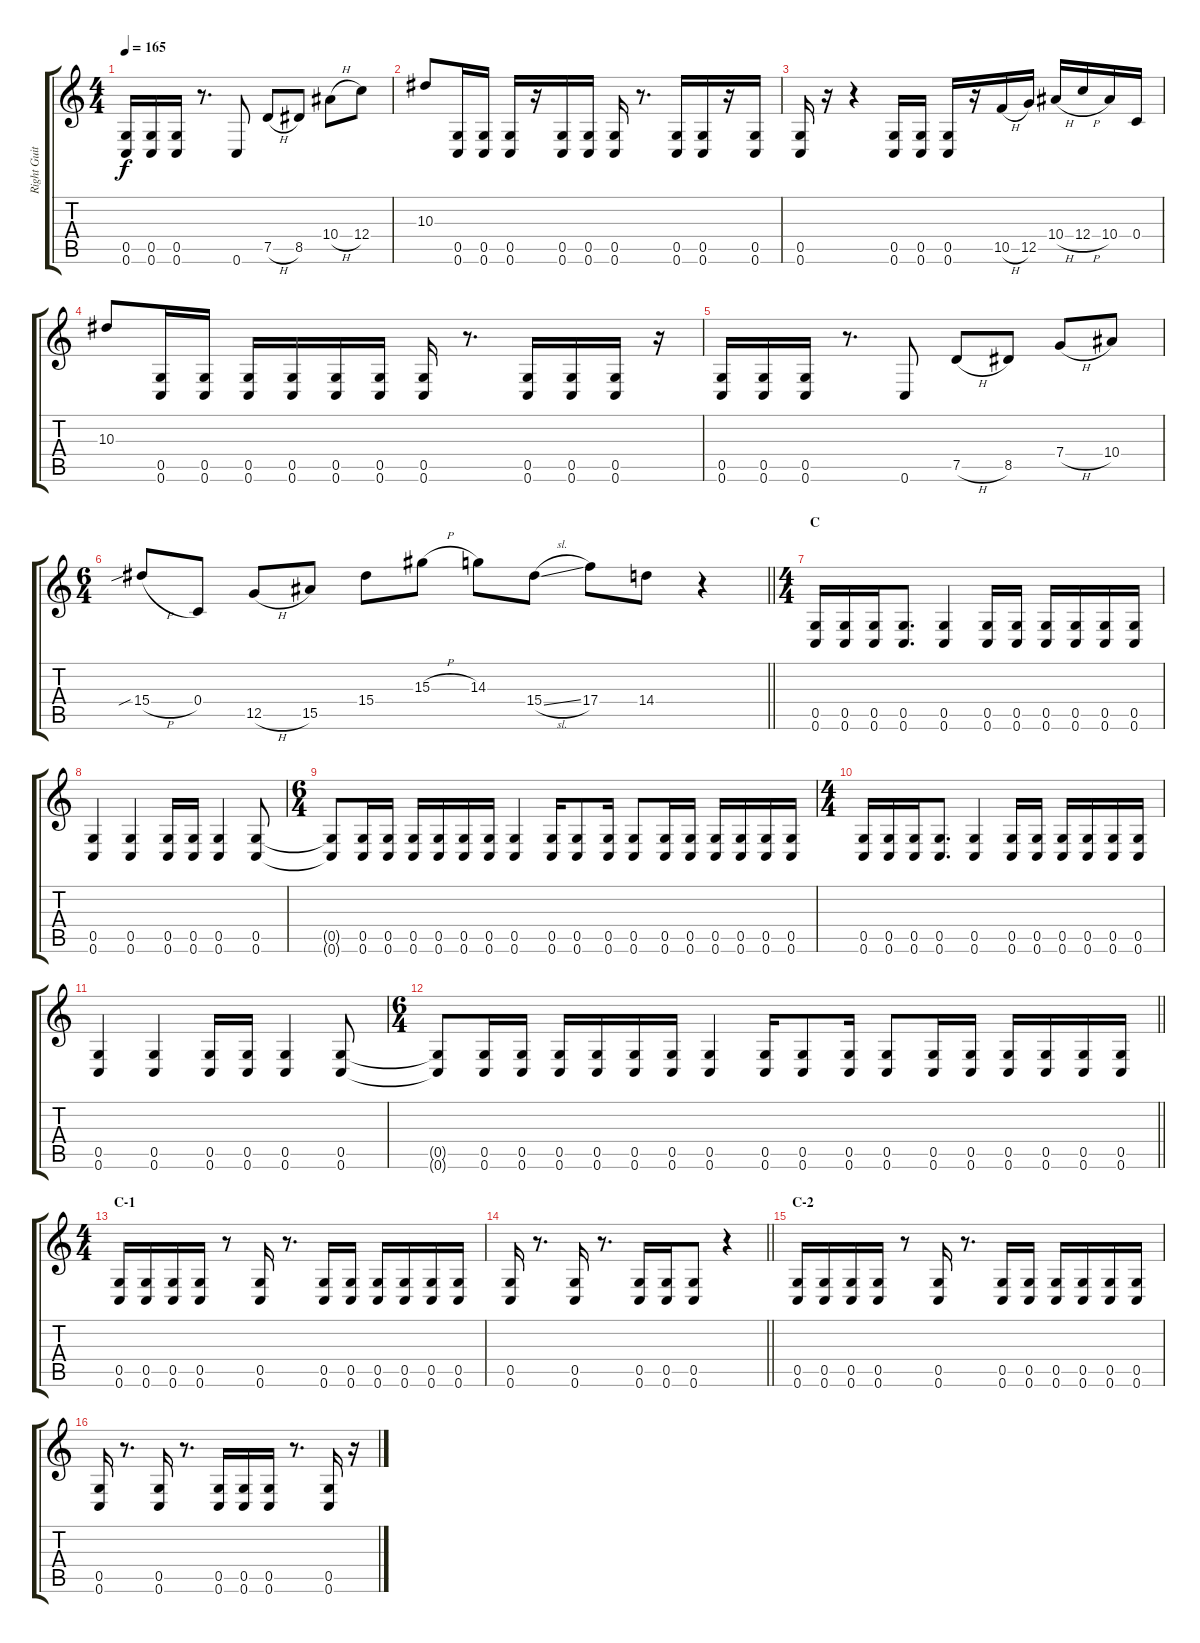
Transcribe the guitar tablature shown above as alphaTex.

\track ("Right Guitar" "Right Guit") {instrument distortionguitar}
\staff {score tabs}
\tuning (D4 A3 F3 C3 G2 C2) {hide}
\ts (4 4)
\tempo 165
\clef g2
\ks c
(0.5 0.6).16{dy f} (0.5 0.6).16 (0.5 0.6).16 r.8{d} 0.6.8 7.5{h}.8 8.5.8 10.4{h}.8 12.4.8 |
10.3.8 (0.5 0.6).16 (0.5 0.6).16 (0.5 0.6).16 r.16 (0.5 0.6).16 (0.5 0.6).16 (0.5 0.6).16 r.8{d} (0.5 0.6).16 (0.5 0.6).16 r.16 (0.5 0.6).16 |
(0.5 0.6).16 r.16 r.4 (0.5 0.6).16 (0.5 0.6).16 (0.5 0.6).16 r.16 10.5{h}.16 12.5.16 10.4{h}.16 12.4{h}.16 10.4.16 0.4.16 |
10.3.8 (0.5 0.6).16 (0.5 0.6).16 (0.5 0.6).16 (0.5 0.6).16 (0.5 0.6).16 (0.5 0.6).16 (0.5 0.6).16 r.8{d} (0.5 0.6).16 (0.5 0.6).16 (0.5 0.6).16 r.16 |
(0.5 0.6).16 (0.5 0.6).16 (0.5 0.6).16 r.8{d} 0.6.8 7.5{h}.8 8.5.8 7.4{h}.8 10.4.8 |
\ts (6 4)
\barLineRight lightlight
15.4{sib h}.8 0.4.8 12.5{h}.8 15.5.8 15.4.8 15.3{h}.8 14.3.8 15.4{sl}.8 17.4.8 14.4.8 r.4 |
\ts (4 4)
\section ("" "C")
(0.5 0.6).16 (0.5 0.6).16 (0.5 0.6).16 (0.5 0.6).8{d} (0.5 0.6).4 (0.5 0.6).16 (0.5 0.6).16 (0.5 0.6).16 (0.5 0.6).16 (0.5 0.6).16 (0.5 0.6).16 |
(0.5 0.6).4 (0.5 0.6).4 (0.5 0.6).16 (0.5 0.6).16 (0.5 0.6).4 (0.5 0.6).8 |
\ts (6 4)
(0.5{t} 0.6{t}).8 (0.5 0.6).16 (0.5 0.6).16 (0.5 0.6).16 (0.5 0.6).16 (0.5 0.6).16 (0.5 0.6).16 (0.5 0.6).4 (0.5 0.6).16 (0.5 0.6).8 (0.5 0.6).16 (0.5 0.6).8 (0.5 0.6).16 (0.5 0.6).16 (0.5 0.6).16 (0.5 0.6).16 (0.5 0.6).16 (0.5 0.6).16 |
\ts (4 4)
(0.5 0.6).16 (0.5 0.6).16 (0.5 0.6).16 (0.5 0.6).8{d} (0.5 0.6).4 (0.5 0.6).16 (0.5 0.6).16 (0.5 0.6).16 (0.5 0.6).16 (0.5 0.6).16 (0.5 0.6).16 |
(0.5 0.6).4 (0.5 0.6).4 (0.5 0.6).16 (0.5 0.6).16 (0.5 0.6).4 (0.5 0.6).8 |
\ts (6 4)
\barLineRight lightlight
(0.5{t} 0.6{t}).8 (0.5 0.6).16 (0.5 0.6).16 (0.5 0.6).16 (0.5 0.6).16 (0.5 0.6).16 (0.5 0.6).16 (0.5 0.6).4 (0.5 0.6).16 (0.5 0.6).8 (0.5 0.6).16 (0.5 0.6).8 (0.5 0.6).16 (0.5 0.6).16 (0.5 0.6).16 (0.5 0.6).16 (0.5 0.6).16 (0.5 0.6).16 |
\ts (4 4)
\section ("" "C-1")
(0.5 0.6).16 (0.5 0.6).16 (0.5 0.6).16 (0.5 0.6).16 r.8 (0.5 0.6).16 r.8{d} (0.5 0.6).16 (0.5 0.6).16 (0.5 0.6).16 (0.5 0.6).16 (0.5 0.6).16 (0.5 0.6).16 |
\barLineRight lightlight
(0.5 0.6).16 r.8{d} (0.5 0.6).16 r.8{d} (0.5 0.6).16 (0.5 0.6).16 (0.5 0.6).8 r.4 |
\section ("" "C-2")
(0.5 0.6).16 (0.5 0.6).16 (0.5 0.6).16 (0.5 0.6).16 r.8 (0.5 0.6).16 r.8{d} (0.5 0.6).16 (0.5 0.6).16 (0.5 0.6).16 (0.5 0.6).16 (0.5 0.6).16 (0.5 0.6).16 |
(0.5 0.6).16 r.8{d} (0.5 0.6).16 r.8{d} (0.5 0.6).16 (0.5 0.6).16 (0.5 0.6).16 r.8{d} (0.5 0.6).16 r.16
